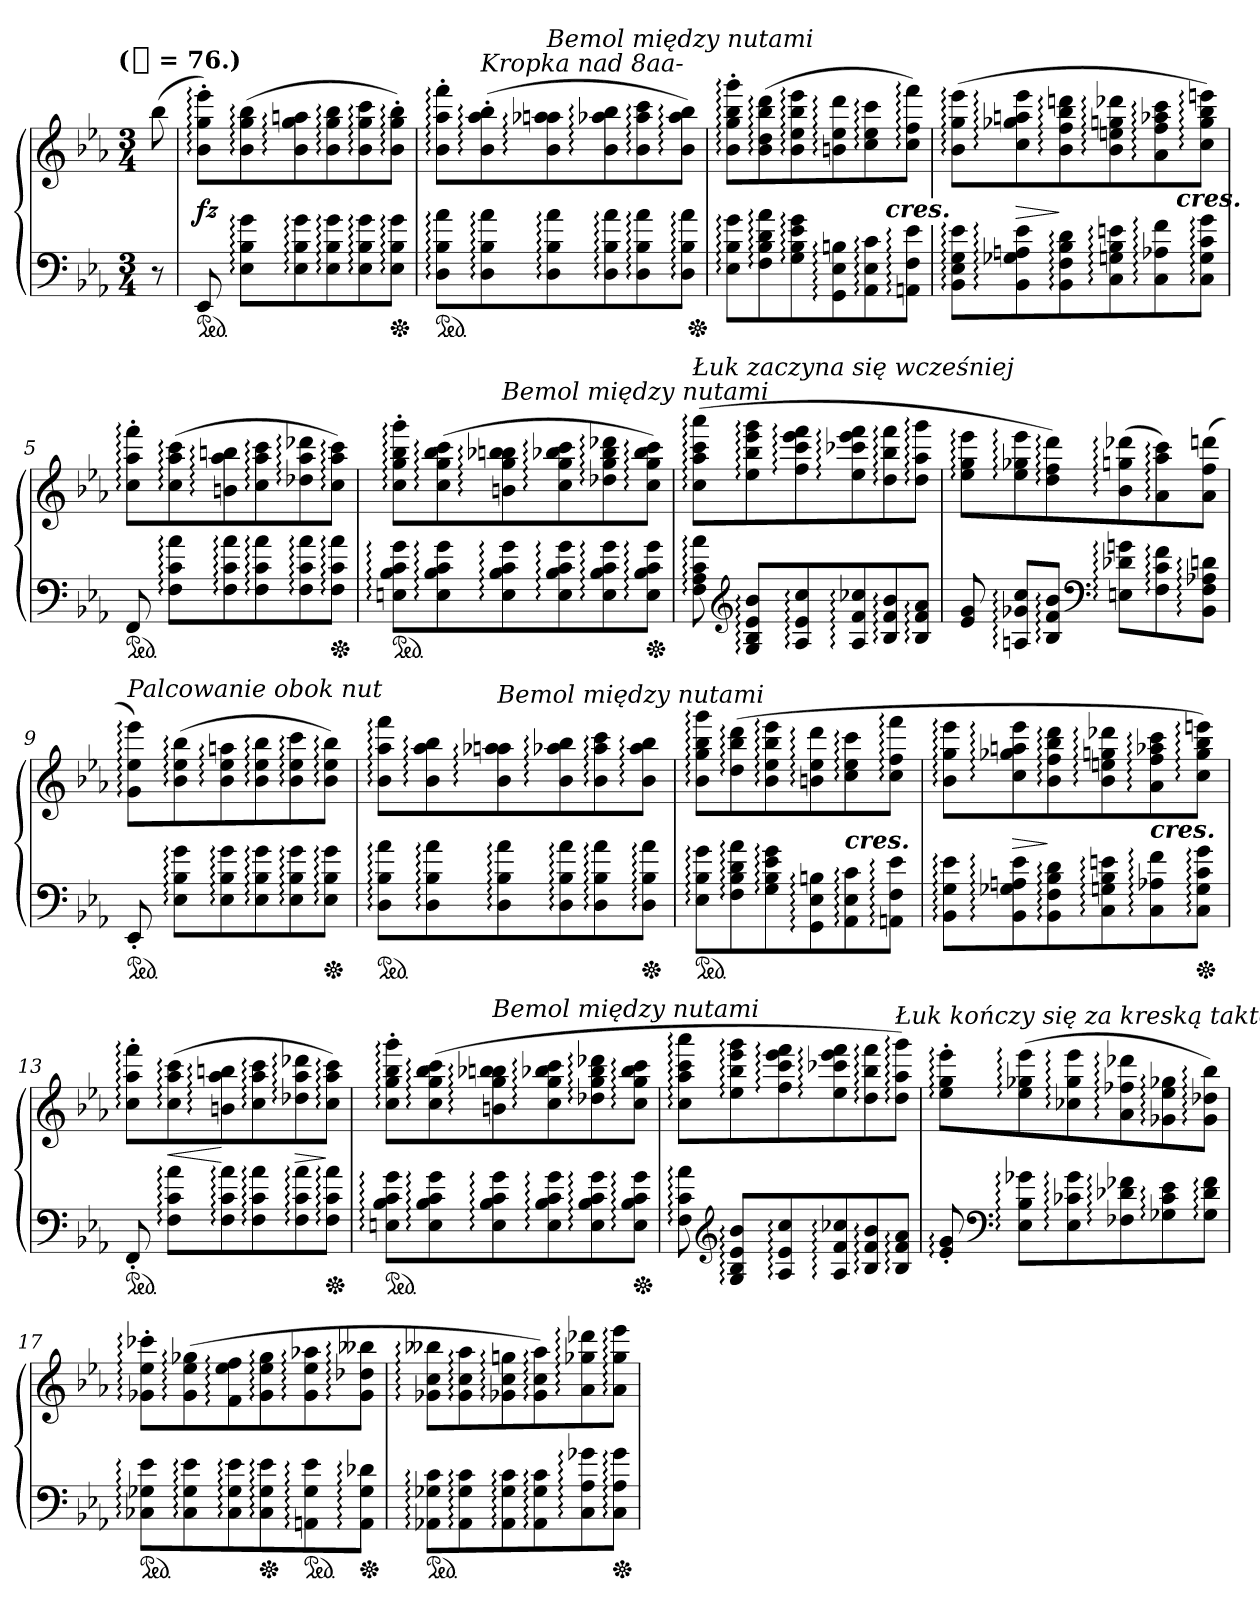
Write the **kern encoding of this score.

**kern	**kern	**dynam
*part1	*part1	*part1
*staff2	*staff1	*staff1/2
*clefF4	*clefG2	*
*k[b-e-a-]	*k[b-e-a-]	*
!!LO:TX:omd:t=([quarter] = 76.)
*M3/4	*M3/4	*
*MM76	*MM76	*
=	=	=
8r	(>8bb-	.
=1	=1	=1
*ped	*	*
8EE-	8b-:' 8gg:' 8eee-:'L)	fz
8E-: 8B-: 8g:L	(>8b-: 8gg: 8bb-:	.
8E-: 8B-: 8g:	8b-: 8gg: 8aan:	.
8E-: 8B-: 8g:	8b-: 8gg: 8bb-:	.
8E-: 8B-: 8g:	8b-: 8gg: 8ccc:	.
*Xped	*	*
8E-: 8B-: 8g:J	8b-:' 8gg:' 8bb-:'J)	.
=2	=2	=2
*ped	*	*
8D: 8B-: 8a-:L	8b-:' 8aa-:' 8fff:'L	.
!	!LO:TX:a:i:t=Kropka nad 8aa-	!
8D: 8B-: 8a-:	(>8b-:' 8aa-:' 8bb-:'	.
!	!LO:TX:a:i:t=Bemol między nutami	!
8D: 8B-: 8a-:	8b-: 8aa-X: 8aan:	.
8D: 8B-: 8a-:	8b-: 8aa-: 8bb-:	.
8D: 8B-: 8a-:	8b-: 8aa-: 8ccc:	.
8D: 8B-: 8a-:J	8b-: 8aa-: 8bb-:J)	.
*Xped	*	*
=3	=3	=3
*	*^	*
8E-: 8B-: 8g:L	8b-:' 8gg:' 8bb-:' 8ggg:'L	2ryy	.
8F: 8B-: 8d: 8a-:	(>8b-: 8dd: 8bb-: 8ddd:	.	.
8G: 8B-: 8e-: 8g:	8b-: 8ee-: 8bb-: 8eee-:	.	.
8GG: 8E-: 8Bn:	8bn: 8ee-: 8ddd:	.	.
8AA-: 8E-: 8c:	8cc: 8ee-: 8ccc:	16ryy	.
!	!	!LO:TX:c:Bi:t=cres.	!
.	.	8.ryy	.
8AAn: 8F: 8e-:J	8cc: 8ff: 8fff:J)	.	.
=4	=4	=4	=4
8BB-: 8E-: 8G: 8e-:L	(>8b-: 8gg: 8eee-:L	2ryy	.
8BB-: 8G-X: 8An: 8e-:	8cc: 8gg-X: 8aan: 8eee-:	.	>
8BB-: 8F: 8B-: 8d:	8b-: 8ff: 8bb-: 8dddn:	.	]
8C: 8Gn: 8B-: 8en:	8b-: 8een: 8ggn: 8ddd-X:	.	.
8C: 8A-X: 8f:	8a-: 8ff: 8aa-X: 8ccc:	16ryy	.
!	!	!LO:TX:c:Bi:t=cres.	!
.	.	8.ryy	.
8C: 8G: 8c: 8g:J	8cc: 8gg: 8bb-: 8eeen:J)	.	.
=5	=5	=5	=5
!LO:TX:b:i:t=Pedał przed nutą	!	!	!
*	*v	*v	*
*ped	*	*
8FF/	8cc:' 8aa-:' 8fff:'L	.
8F: 8c: 8a-:L	(>8cc: 8aa-: 8ccc:	.
8F: 8c: 8a-:	8bn: 8aa-: 8bbn:	.
8F: 8c: 8a-:	8cc: 8aa-: 8ccc:	.
8F: 8c: 8a-:	8dd-X: 8aa-: 8ddd-X:	.
*Xped	*	*
8F: 8c: 8a-:J	8cc: 8aa-: 8ccc:J)	.
=6	=6	=6
*ped	*	*
8En: 8B-: 8c: 8g:L	8cc:' 8gg:' 8bb-:' 8ggg:'L	.
8E: 8B-: 8c: 8g:	(>8cc: 8gg: 8bb-: 8ccc:	.
!	!LO:TX:a:i:t=Bemol między nutami	!
8E: 8B-: 8c: 8g:	8bn: 8gg: 8bb-X: 8bbn:	.
8E: 8B-: 8c: 8g:	8cc: 8gg: 8bb-: 8ccc:	.
8E: 8B-: 8c: 8g:	8dd-X: 8gg: 8bb-: 8ddd-X:	.
*Xped	*	*
8E: 8B-: 8c: 8g:J	8cc: 8gg: 8bb-: 8ccc:J)	.
=7	=7	=7
!	!LO:TX:a:i:t=Łuk zaczyna się wcześniej	!
8F: 8A-: 8c: 8a-:	(>8cc: 8aa-: 8ccc: 8aaa-:L	.
*clefG2	*	*
8G: 8B-: 8e-: 8b-:L	8ee-: 8bb-: 8eee-: 8ggg:	.
8A-: 8e-: 8cc:	8ff: 8ccc: 8eee-: 8fff:	.
8A-: 8f: 8cc-X:	8ee-: 8ccc-X: 8eee-: 8fff:	.
8B-: 8f: 8b-:	8dd: 8bb-: 8fff:	.
8B-: 8f: 8a-:J	8dd: 8aa-: 8ggg:J	.
=8	=8	=8
8e- 8g	8ee-: 8gg: 8eee-:L	.
8An: 8g-X: 8cc:L	8ee-: 8gg-X: 8eee-:	.
8B-: 8f: 8b-:J	8dd: 8ff: 8ddd:)	.
*clefF4	*	*
8En: 8d-X: 8gn:L	(>8b-: 8ggn: 8ddd-X:	.
8F: 8c: 8f:	8a-: 8aa-: 8ccc:)	.
8BB-: 8F: 8A-X: 8dn:J	(>8a- 8ff 8dddnJ	.
=9	=9	=9
!	!LO:TX:a:i:t=Palcowanie obok nut	!
*ped	*	*
8EE-'	8g: 8ee-: 8eee-:L)	.
8E-: 8B-: 8g:L	(>8b-: 8ee-: 8bb-:	.
8E-: 8B-: 8g:	8b-: 8ee-: 8aan:	.
8E-: 8B-: 8g:	8b-: 8ee-: 8bb-:	.
8E-: 8B-: 8g:	8b-: 8ee-: 8ccc:	.
*Xped	*	*
8E-: 8B-: 8g:J	8b-: 8ee-: 8bb-:J)	.
=10	=10	=10
*ped	*	*
8D: 8B-: 8a-:L	8b-: 8aa-: 8fff:L	.
8D: 8B-: 8a-:	8b-: 8aa-: 8bb-:	.
!	!LO:TX:a:i:t=Bemol między nutami	!
8D: 8B-: 8a-:	8b-: 8aa-X: 8aan:	.
8D: 8B-: 8a-:	8b-: 8aa-: 8bb-:	.
8D: 8B-: 8a-:	8b-: 8aa-: 8ccc:	.
*Xped	*	*
8D: 8B-: 8a-:J	8b-: 8aa-: 8bb-:J	.
=11	=11	=11
*ped	*	*
8E-: 8B-: 8g:L	8b-: 8gg: 8bb-: 8ggg:L	.
8F: 8B-: 8d: 8a-:	(>8dd: 8bb-: 8ddd:	.
8G: 8B-: 8e-: 8g:	8b-: 8ee-: 8bb-: 8eee-:	.
8GG: 8E-: 8Bn:	8bn: 8ee-: 8ddd:	.
!	!LO:TX:c:Bi:t=cres.	!
8AA-: 8E-: 8c:	8cc: 8ee-: 8ccc:	.
8AAn: 8F: 8e-:J	8cc: 8ff: 8fff:J	.
=12	=12	=12
8BB-: 8G: 8e-:L	8b-: 8gg: 8eee-:L	.
8BB-: 8G-X: 8An: 8e-:	8cc: 8gg-X: 8aan: 8eee-:	>
8BB-: 8F: 8B-: 8d:	8b-: 8ff: 8bb-: 8ddd:	]
8C: 8Gn: 8B-: 8en:	8b-: 8een: 8ggn: 8ddd-X:	.
!	!LO:TX:c:Bi:t=cres.	!
8C: 8A-X: 8f:	8a-: 8ff: 8aa-X: 8ccc:	.
*Xped	*	*
8C: 8G: 8c: 8g:J	8cc: 8gg: 8bb-: 8eeen:J)	.
=13	=13	=13
*ped	*	*
8FF'	8cc:' 8aa-:' 8fff:'L	.
8F: 8c: 8a-:L	(>8cc: 8aa-: 8ccc:	<
8F: 8c: 8a-:	8bn: 8aa-: 8bbn:	[
8F: 8c: 8a-:	8cc: 8aa-: 8ccc:	.
8F: 8c: 8a-:	8dd-X: 8aa-: 8ddd-X:	>
*Xped	*	*
8F: 8c: 8a-:J	8cc: 8aa-: 8ccc:J)	]
=14	=14	=14
*ped	*	*
8En: 8B-: 8c: 8g:L	8cc:' 8gg:' 8bb-:' 8ggg:'L	.
8E: 8B-: 8c: 8g:	(>8cc: 8gg: 8bb-: 8ccc:	.
!	!LO:TX:a:i:t=Bemol między nutami	!
8E: 8B-: 8c: 8g:	8bn: 8gg: 8bb-X: 8bbn:	.
8E: 8B-: 8c: 8g:	8cc: 8gg: 8bb-: 8ccc:	.
8E: 8B-: 8c: 8g:	8dd-X: 8gg: 8bb-: 8ddd-X:	.
*Xped	*	*
8E: 8B-: 8c: 8g:J	8cc: 8gg: 8bb-: 8ccc:J	.
=15	=15	=15
8F: 8c: 8a-:	8cc: 8aa-: 8ccc: 8aaa-:L	.
*clefG2	*	*
8G: 8B-: 8e-: 8b-:L	8ee-: 8bb-: 8eee-: 8ggg:	.
8A-: 8e-: 8cc:	8ff: 8ccc: 8eee-: 8fff:	.
8A-: 8f: 8cc-X:	8ee-: 8ccc-X: 8eee-: 8fff:	.
8B-: 8f: 8b-:	8dd: 8bb-: 8fff:	.
!	!LO:TX:a:i:t=Łuk kończy się za kreską taktową	!
8B-: 8f: 8a-:J	8dd: 8aa-: 8ggg:J)	.
=16	=16	=16
8e-:' 8g:'	8ee-:' 8gg:' 8eee-:'L	.
*clefF4	*	*
8E-: 8B-: 8g-X:L	(>8ee-: 8gg-X: 8eee-:	.
8E-: 8c-X: 8g-:	8cc-X: 8gg-: 8eee-:	.
8F-X: 8d-X: 8f-X:	8a-: 8ff-X: 8ddd-X:	.
8G-X: 8c-: 8e-:	8g-X: 8ee-: 8gg-X:	.
8G-: 8d-: 8f-:J	8g-: 8dd-X: 8bb-:J)	.
=17	=17	=17
!LO:TX:b:i:t=Pedał przed nutą	!	!
*ped	*	*
8C-X: 8G-X: 8e-:L	8g-X:' 8ee-:' 8ccc-X:'L	.
8C-: 8G-: 8e-:	(>8g-: 8ee-: 8gg-X:	.
8C-: 8G-: 8e-:	8f: 8ee-: 8ff:	.
*Xped	*	*
8C-: 8G-: 8e-:	8g-: 8ee-: 8gg-:	.
*ped	*	*
8AAn: 8G-: 8e-:	8g-: 8ee-: 8aa-X:	.
*Xped	*	*
8AA: 8G-: 8d-X:J	8g-: 8dd-X: 8bb--X:J	.
=18	=18	=18
*ped	*	*
8AA-X: 8G-X: 8c:L	8g-X: 8cc: 8bb--X:L	.
8AA-: 8G-: 8c:	8g-: 8cc: 8aa-:	.
8AA-: 8G-: 8c:	8g-X: 8cc: 8ggn:	.
8AA-: 8G-: 8c:	8g-: 8cc: 8aa-:)	.
8C: 8A-: 8g-X:	8a-: 8gg-X: 8ddd-X:	.
*Xped	*	*
8C: 8A-: 8g-:J	8a-: 8gg-: 8eee-:J	.
=	=	=
*-	*-	*-
